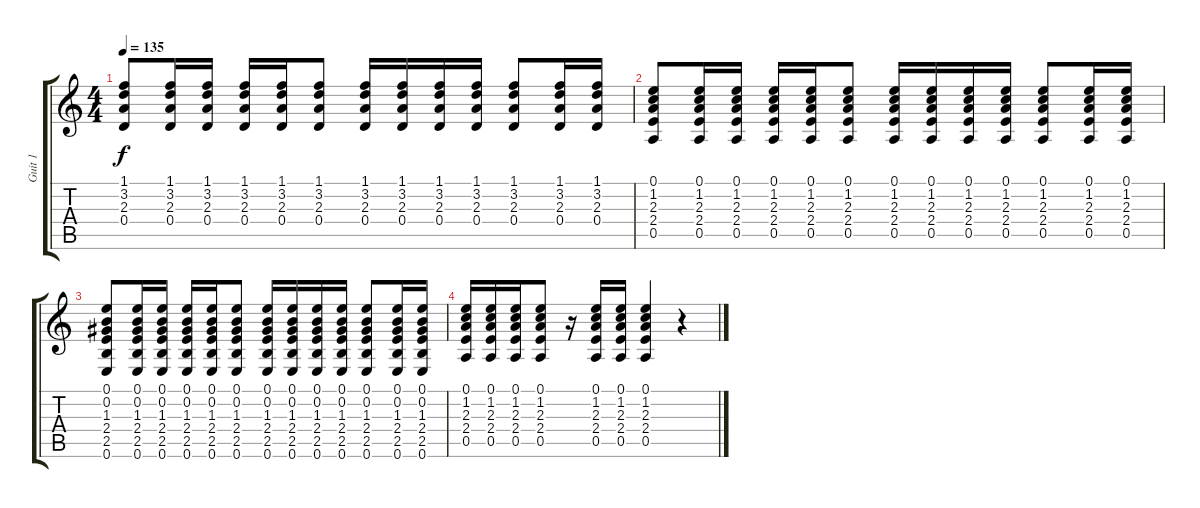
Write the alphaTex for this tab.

\track ("Guit 1" "Guit 1") {instrument acousticguitarnylon}
\staff {score tabs}
\tuning (E4 B3 G3 D3 A2 E2) {hide}
\ts (4 4)
\tempo 135
\clef g2
\ks c
(1.1 3.2 2.3 0.4).8{dy f} (1.1 3.2 2.3 0.4).16 (1.1 3.2 2.3 0.4).16 (1.1 3.2 2.3 0.4).16 (1.1 3.2 2.3 0.4).16 (1.1 3.2 2.3 0.4).8 (1.1 3.2 2.3 0.4).16 (1.1 3.2 2.3 0.4).16 (1.1 3.2 2.3 0.4).16 (1.1 3.2 2.3 0.4).16 (1.1 3.2 2.3 0.4).8 (1.1 3.2 2.3 0.4).16 (1.1 3.2 2.3 0.4).16 |
(0.1 1.2 2.3 2.4 0.5).8 (0.1 1.2 2.3 2.4 0.5).16 (0.1 1.2 2.3 2.4 0.5).16 (0.1 1.2 2.3 2.4 0.5).16 (0.1 1.2 2.3 2.4 0.5).16 (0.1 1.2 2.3 2.4 0.5).8 (0.1 1.2 2.3 2.4 0.5).16 (0.1 1.2 2.3 2.4 0.5).16 (0.1 1.2 2.3 2.4 0.5).16 (0.1 1.2 2.3 2.4 0.5).16 (0.1 1.2 2.3 2.4 0.5).8 (0.1 1.2 2.3 2.4 0.5).16 (0.1 1.2 2.3 2.4 0.5).16 |
(0.1 0.2 1.3 2.4 2.5 0.6).8 (0.1 0.2 1.3 2.4 2.5 0.6).16 (0.1 0.2 1.3 2.4 2.5 0.6).16 (0.1 0.2 1.3 2.4 2.5 0.6).16 (0.1 0.2 1.3 2.4 2.5 0.6).16 (0.1 0.2 1.3 2.4 2.5 0.6).8 (0.1 0.2 1.3 2.4 2.5 0.6).16 (0.1 0.2 1.3 2.4 2.5 0.6).16 (0.1 0.2 1.3 2.4 2.5 0.6).16 (0.1 0.2 1.3 2.4 2.5 0.6).16 (0.1 0.2 1.3 2.4 2.5 0.6).8 (0.1 0.2 1.3 2.4 2.5 0.6).16 (0.1 0.2 1.3 2.4 2.5 0.6).16 |
(0.1 1.2 2.3 2.4 0.5).16 (0.1 1.2 2.3 2.4 0.5).16 (0.1 1.2 2.3 2.4 0.5).16 (0.1 1.2 2.3 2.4 0.5).8 r.16 (0.1 1.2 2.3 2.4 0.5).16 (0.1 1.2 2.3 2.4 0.5).16 (0.1 1.2 2.3 2.4 0.5).4 r.4
